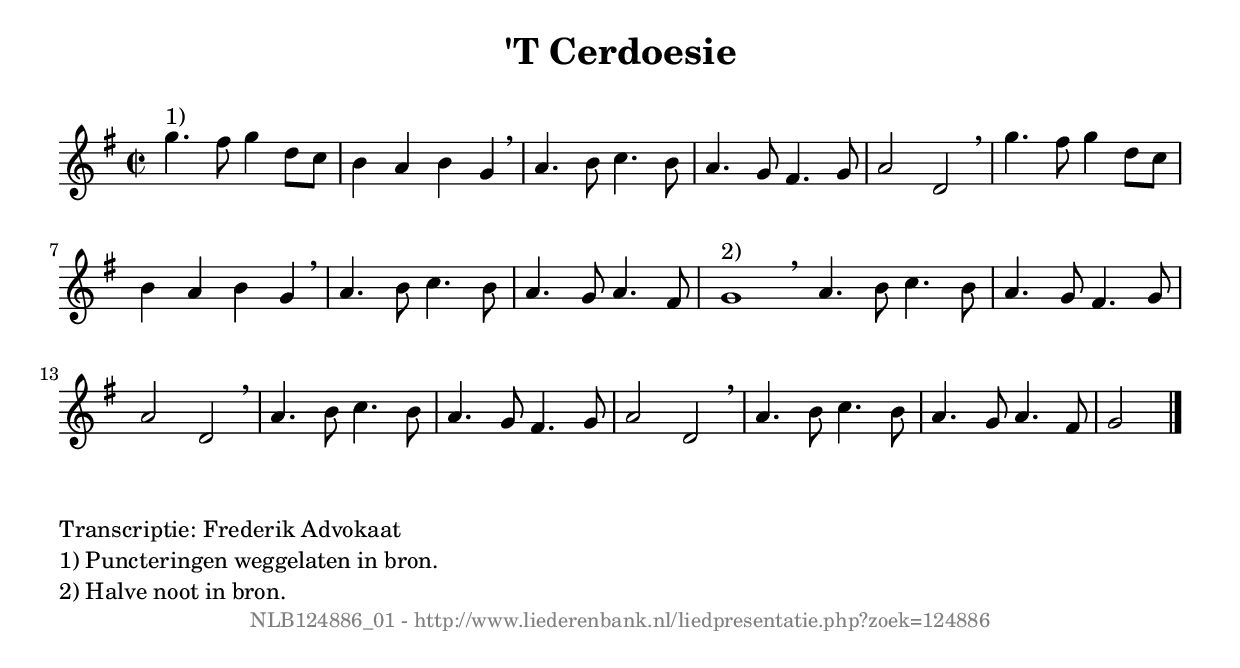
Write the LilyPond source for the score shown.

%
% produced by wce2krn 1.64 (7 June 2014)
%
\version"2.16"
#(append! paper-alist '(("long" . (cons (* 210 mm) (* 2000 mm)))))
#(set-default-paper-size "long")
sb = {\breathe}
mBreak = {\breathe }
bBreak = {\breathe }
x = {\once\override NoteHead #'style = #'cross }
gl=\glissando
itime={\override Staff.TimeSignature #'stencil = ##f }
ficta = {\once\set suggestAccidentals = ##t}
fine = {\once\override Score.RehearsalMark #'self-alignment-X = #1 \mark \markup {\italic{Fine}}}
dc = {\once\override Score.RehearsalMark #'self-alignment-X = #1 \mark \markup {\italic{D.C.}}}
dcf = {\once\override Score.RehearsalMark #'self-alignment-X = #1 \mark \markup {\italic{D.C. al Fine}}}
dcc = {\once\override Score.RehearsalMark #'self-alignment-X = #1 \mark \markup {\italic{D.C. al Coda}}}
ds = {\once\override Score.RehearsalMark #'self-alignment-X = #1 \mark \markup {\italic{D.S.}}}
dsf = {\once\override Score.RehearsalMark #'self-alignment-X = #1 \mark \markup {\italic{D.S. al Fine}}}
dsc = {\once\override Score.RehearsalMark #'self-alignment-X = #1 \mark \markup {\italic{D.S. al Coda}}}
pv = {\set Score.repeatCommands = #'((volta "1"))}
sv = {\set Score.repeatCommands = #'((volta "2"))}
tv = {\set Score.repeatCommands = #'((volta "3"))}
qv = {\set Score.repeatCommands = #'((volta "4"))}
xv = {\set Score.repeatCommands = #'((volta #f))}
\header{ tagline = ""
title = "'T Cerdoesie"
}
\score {{
\key g \major
\relative g'
{
\set melismaBusyProperties = #'()
\time 2/2
\tempo 4=120
\override Score.MetronomeMark #'transparent = ##t
\override Score.RehearsalMark #'break-visibility = #(vector #t #t #f)
g'4.^"1)" fis8 g4 d8 c b4 a b g \sb a4. b8 c4. b8 a4. g8 fis4. g8 a2 d,2 \mBreak \bar "|"
g'4. fis8 g4 d8 c b4 a b g \sb a4. b8 c4. b8 a4. g8 a4. fis8 g1^"2)" \bar ":|" \bBreak
a4. b8 c4. b8 a4. g8 fis4. g8 a2 d,2 \sb a'4. b8 c4. b8 a4. g8 fis4. g8 a2 d,2 \mBreak \bar "|"
a'4. b8 c4. b8 a4. g8 a4. fis8 g2 \bar "|."
 }}
 \midi { }
 \layout {
            indent = 0.0\cm
}
}
\markup { \wordwrap-string #" 
Transcriptie: Frederik Advokaat

1) Puncteringen weggelaten in bron.

2) Halve noot in bron.
"}
\markup { \vspace #0 } \markup { \with-color #grey \fill-line { \center-column { \smaller "NLB124886_01 - http://www.liederenbank.nl/liedpresentatie.php?zoek=124886" } } }
